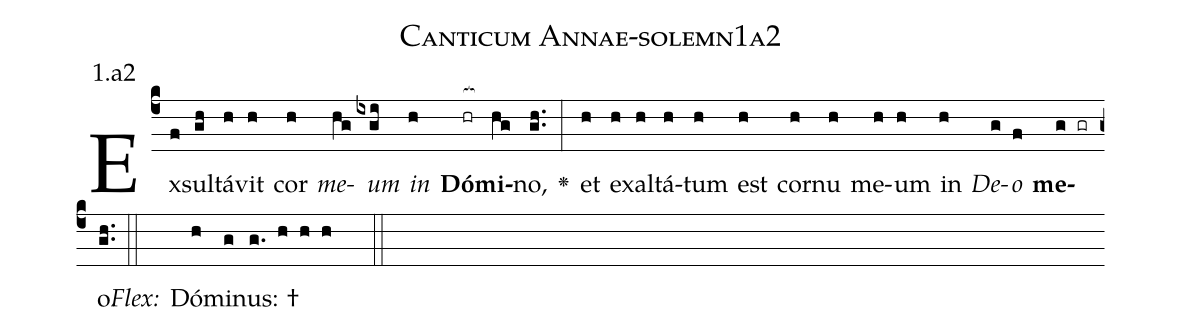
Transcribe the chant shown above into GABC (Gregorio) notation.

name: Canticum Annae-solemn1a2;
annotation: 1.a2;
%%
(c4)Ex(f)sul(gh)tá(h)vit(h) cor(h) <i>me</i>(hg)<i>um</i>(ixgi) <i>in</i>(h) <b>Dó</b>(hr[ocb:1{])<b>mi</b>(hg[ocb:0}])no,(gh..) <v>\greheightstar</v>(:) et(h) e(h)xal(h)tá(h)tum(h) est(h) cor(h)nu(h) me(h)um(h) in(h) <i>De</i>(g)<i>o</i>(f) <b>me</b>(g gr)o.(gh..) (::)
<i>Flex:</i>()  Dó(h)mi(g)nus: †(g. h h h  ::)

%E(h) u(h) o(g) u(f) a(g) e.(gh..) (::)
